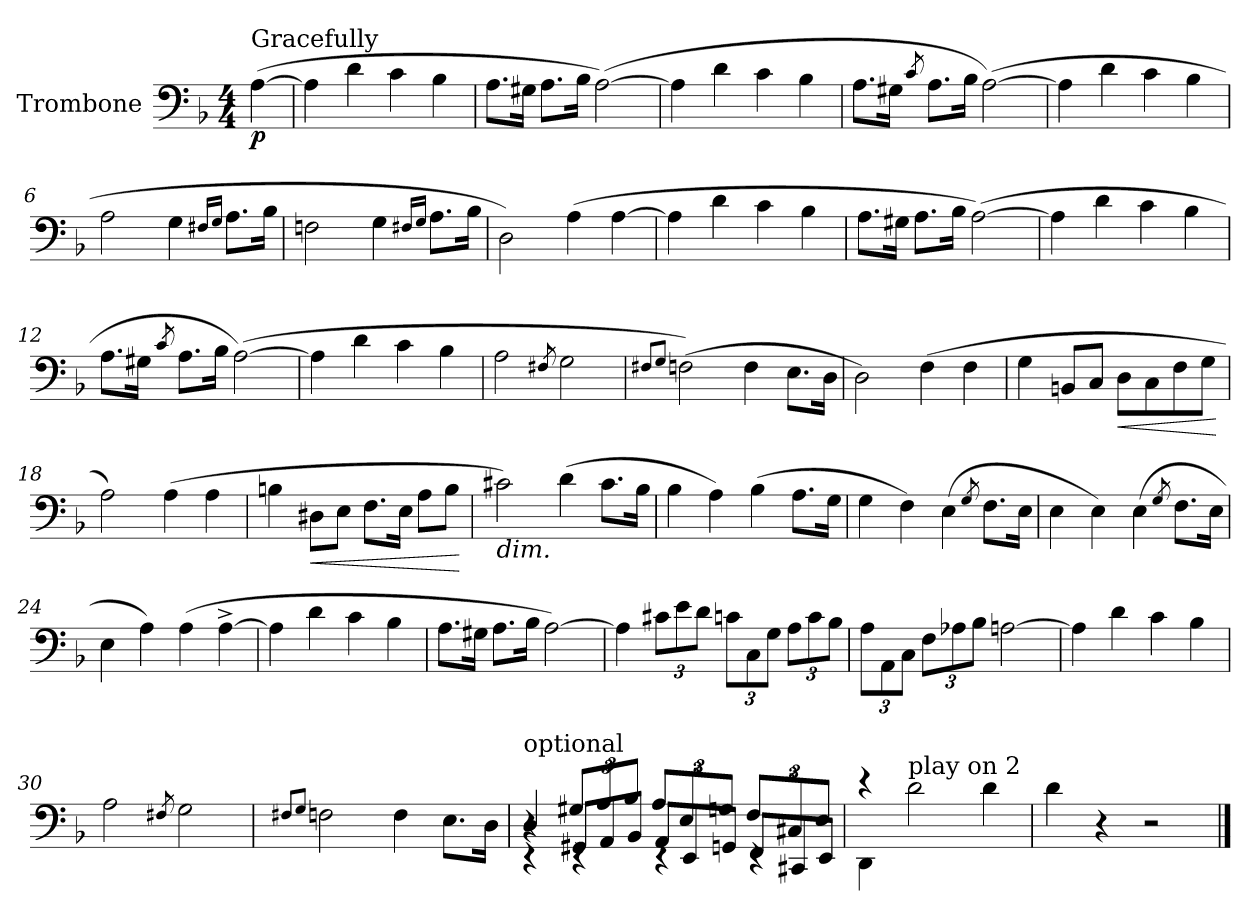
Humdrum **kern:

**kern	**dynam
*part1	*part1
*staff1	*staff1
*I"Trombone	*
*I'Tbn.	*
*clefF4	*
*k[b-]	*
*M4/4	*
*MM75	*
=	=
!LO:TX:a:t=Gracefully	!
!	!LO:DY:b
(>[4A\	p
=1	=1
4A\]	.
4d\	.
4c\	.
4B-\	.
=2	=2
8.A\L	.
16G#X\Jk	.
8.A\L	.
16B-\Jk	.
(>[2A\)	.
=3	=3
4A\]	.
4d\	.
4c\	.
4B-\	.
=4	=4
8.A\L	.
16G#X\Jk	.
8qc/	.
8.A\L	.
16B-\Jk	.
(>[2A\)	.
=5	=5
4A\]	.
4d\	.
4c\	.
4B-\	.
=6	=6
2A\	.
4G\	.
16qF#X/LL	.
16qG/JJ	.
8.A\L	.
16B-\Jk	.
=7	=7
2Fn\	.
4G\	.
16qF#X/LL	.
16qG/JJ	.
8.A\L	.
16B-\Jk	.
!!LO:LB:g=z
=8	=8
2D\)	.
(>4A\	.
[4A\	.
=9	=9
4A\]	.
4d\	.
4c\	.
4B-\	.
=10	=10
8.A\L	.
16G#X\Jk	.
8.A\L	.
16B-\Jk	.
(>[2A\)	.
=11	=11
4A\]	.
4d\	.
4c\	.
4B-\	.
=12	=12
8.A\L	.
16G#X\Jk	.
8qc/	.
8.A\L	.
16B-\Jk	.
(>[2A\)	.
=13	=13
4A\]	.
4d\	.
4c\	.
4B-\	.
=14	=14
2A\	.
8qF#X/	.
2G\	.
=15	=15
8qF#X/L	.
8qG/J	.
(>2Fn\)	.
4F\	.
8.E\L	.
16D\Jk	.
!!LO:LB:g=z
=16	=16
2D\)	.
(>4F\	.
4F\	.
=17	=17
4G\	.
8BBn/L	.
8C/J	.
!	!LO:HP:b
8D\L	<
8C\	.
8F\	.
8G\J	.
.	[
=18	=18
2A\)	.
(>4A\	.
4A\	.
=19	=19
4Bn\	.
!	!LO:HP:b
8D#X\L	<
8E\J	.
8.F\L	.
16E\Jk	.
8A\L	.
8B\J	.
.	[
=20	=20
!LO:TX:b:i:t=dim.	!
2c#X\)	.
(>4d\	.
8.c#\L	.
16B-\Jk	.
=21	=21
4B-\	.
4A\)	.
(>4B-\	.
8.A\L	.
16G\Jk	.
=22	=22
4G\	.
4F\)	.
(>4E\	.
8qG/	.
8.F\L	.
16E\Jk	.
!!LO:LB:g=z
=23	=23
4E\	.
4E\)	.
(>4E\	.
8qG/	.
8.F\L	.
16E\Jk	.
=24	=24
4E\	.
4A\)	.
(>4A\	.
[4A^\	.
=25	=25
4A\]	.
4d\	.
4c\	.
4B-\	.
=26	=26
8.A\L	.
16G#X\Jk	.
8.A\L	.
16B-\Jk	.
[2A\)	.
=27	=27
4A\]	.
*Xbrackettup	*
12c#X\L	.
12e\	.
12d\J	.
12cn\L	.
12C\	.
12G\J	.
12A\L	.
12c\	.
12B-\J	.
=28	=28
12A\L	.
12AA\	.
12C\J	.
12F\L	.
12A-X\	.
12B-\J	.
[2An\	.
!!LO:LB:g=z
=29	=29
4A\]	.
4d\	.
4c\	.
4B-\	.
=30	=30
2A\	.
8qF#X/	.
2G\	.
=31	=31
8qF#X/L	.
8qG/J	.
2Fn\	.
4F\	.
8.E\L	.
16D\Jk	.
=32	=32
*^	*
*	*^	*
!LO:TX:a:t=optional	!	!	!
4r	4rEE	4D/	.
12GG#X/L	4rEE	12G#X/L	.
12AA/	.	12A/	.
12BB-/J	.	12B-/J	.
12AA/L	4rEE	12A/L	.
12EE/	.	12E/	.
12GGn/J	.	12Gn/J	.
12FF/L	4rEE	12F/L	.
12CC#X/	.	12C#X/	.
12EE/J	.	12E/J	.
*	*v	*v	*
=33	=33	=33
4r	4DD\	.
!LO:TX:a:t=play on 2	!	!
2d\	2.ryy	.
4d\	.	.
*v	*v	*
=34	=34
4d\	.
4r	.
2r	.
==	==
*-	*-
